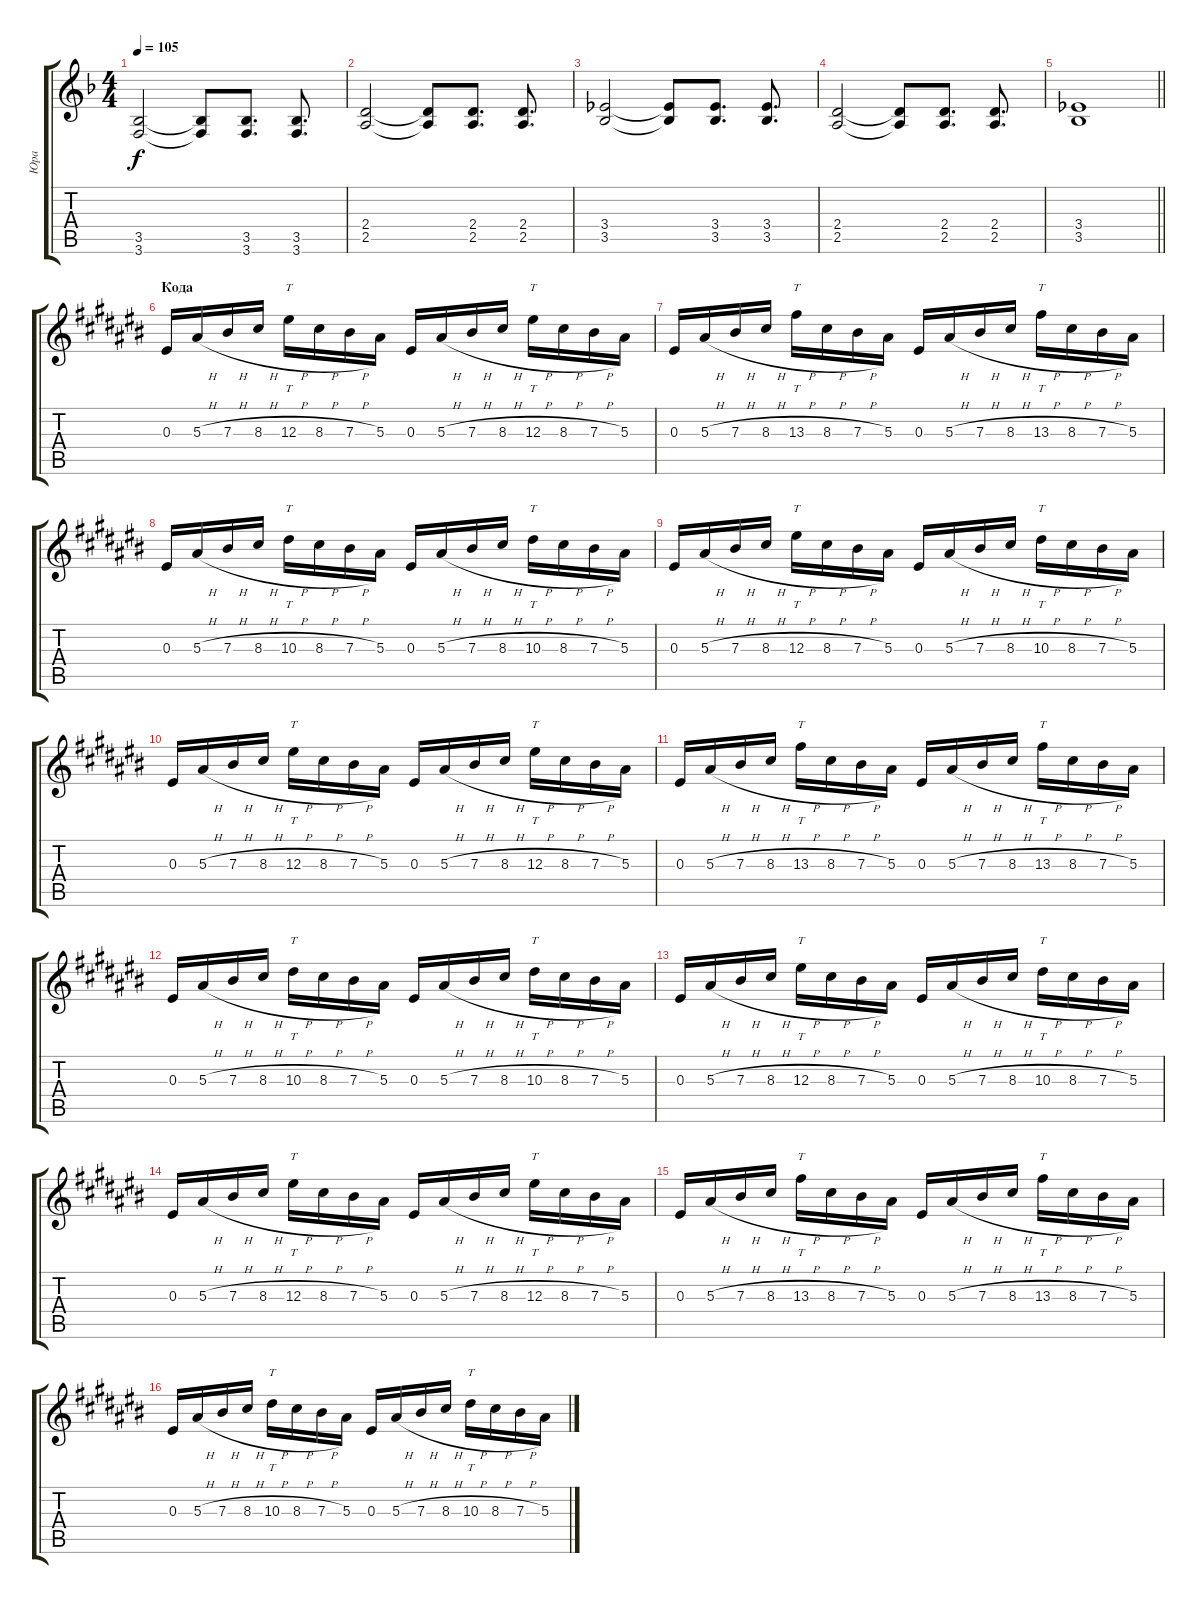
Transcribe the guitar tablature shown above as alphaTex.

\track ("Юра" "Юра") {instrument overdrivenguitar}
\staff {score tabs}
\tuning (D4 A3 F3 C3 G2 D2) {hide}
\ts (4 4)
\tempo 105
\clef g2
\ks dminor
(3.5 3.6).2{dy f} (3.5{t} 3.6{t}).8 (3.5 3.6).8{d} (3.5 3.6).8{d} |
(2.4 2.5).2 (2.4{t} 2.5{t}).8 (2.4 2.5).8{d} (2.4 2.5).8{d} |
(3.4 3.5).2 (3.4{t} 3.5{t}).8 (3.4 3.5).8{d} (3.4 3.5).8{d} |
(2.4 2.5).2 (2.4{t} 2.5{t}).8 (2.4 2.5).8{d} (2.4 2.5).8{d} |
\barLineRight lightlight
(3.4 3.5).1 |
\section ("" "Кода")
\ks c#
0.3.16 5.3{h}.16 7.3{h}.16 8.3{h}.16 12.3{h}.16{tt} 8.3{h}.16 7.3{h}.16 5.3.16 0.3.16 5.3{h}.16 7.3{h}.16 8.3{h}.16 12.3{h}.16{tt} 8.3{h}.16 7.3{h}.16 5.3.16 |
0.3.16 5.3{h}.16 7.3{h}.16 8.3{h}.16 13.3{h}.16{tt} 8.3{h}.16 7.3{h}.16 5.3.16 0.3.16 5.3{h}.16 7.3{h}.16 8.3{h}.16 13.3{h}.16{tt} 8.3{h}.16 7.3{h}.16 5.3.16 |
0.3.16 5.3{h}.16 7.3{h}.16 8.3{h}.16 10.3{h}.16{tt} 8.3{h}.16 7.3{h}.16 5.3.16 0.3.16 5.3{h}.16 7.3{h}.16 8.3{h}.16 10.3{h}.16{tt} 8.3{h}.16 7.3{h}.16 5.3.16 |
0.3.16 5.3{h}.16 7.3{h}.16 8.3{h}.16 12.3{h}.16{tt} 8.3{h}.16 7.3{h}.16 5.3.16 0.3.16 5.3{h}.16 7.3{h}.16 8.3{h}.16 10.3{h}.16{tt} 8.3{h}.16 7.3{h}.16 5.3.16 |
0.3.16 5.3{h}.16 7.3{h}.16 8.3{h}.16 12.3{h}.16{tt} 8.3{h}.16 7.3{h}.16 5.3.16 0.3.16 5.3{h}.16 7.3{h}.16 8.3{h}.16 12.3{h}.16{tt} 8.3{h}.16 7.3{h}.16 5.3.16 |
0.3.16 5.3{h}.16 7.3{h}.16 8.3{h}.16 13.3{h}.16{tt} 8.3{h}.16 7.3{h}.16 5.3.16 0.3.16 5.3{h}.16 7.3{h}.16 8.3{h}.16 13.3{h}.16{tt} 8.3{h}.16 7.3{h}.16 5.3.16 |
0.3.16 5.3{h}.16 7.3{h}.16 8.3{h}.16 10.3{h}.16{tt} 8.3{h}.16 7.3{h}.16 5.3.16 0.3.16 5.3{h}.16 7.3{h}.16 8.3{h}.16 10.3{h}.16{tt} 8.3{h}.16 7.3{h}.16 5.3.16 |
0.3.16 5.3{h}.16 7.3{h}.16 8.3{h}.16 12.3{h}.16{tt} 8.3{h}.16 7.3{h}.16 5.3.16 0.3.16 5.3{h}.16 7.3{h}.16 8.3{h}.16 10.3{h}.16{tt} 8.3{h}.16 7.3{h}.16 5.3.16 |
0.3.16 5.3{h}.16 7.3{h}.16 8.3{h}.16 12.3{h}.16{tt} 8.3{h}.16 7.3{h}.16 5.3.16 0.3.16 5.3{h}.16 7.3{h}.16 8.3{h}.16 12.3{h}.16{tt} 8.3{h}.16 7.3{h}.16 5.3.16 |
0.3.16 5.3{h}.16 7.3{h}.16 8.3{h}.16 13.3{h}.16{tt} 8.3{h}.16 7.3{h}.16 5.3.16 0.3.16 5.3{h}.16 7.3{h}.16 8.3{h}.16 13.3{h}.16{tt} 8.3{h}.16 7.3{h}.16 5.3.16 |
0.3.16 5.3{h}.16 7.3{h}.16 8.3{h}.16 10.3{h}.16{tt} 8.3{h}.16 7.3{h}.16 5.3.16 0.3.16 5.3{h}.16 7.3{h}.16 8.3{h}.16 10.3{h}.16{tt} 8.3{h}.16 7.3{h}.16 5.3.16
